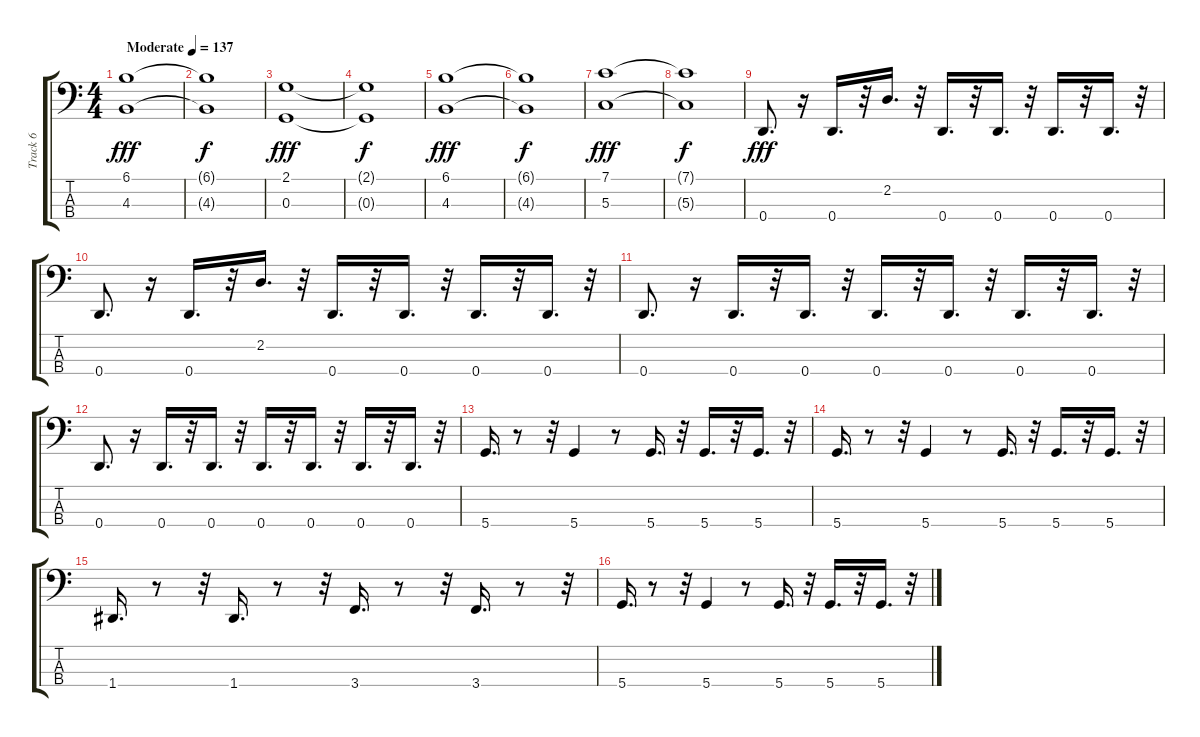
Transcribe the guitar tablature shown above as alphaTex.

\track ("Track 6" "Track 6") {instrument electricbassfinger}
\staff {score tabs}
\tuning (F2 C2 G1 D1) {hide}
\ts (4 4)
\tempo (137 "Moderate")
\clef f4
\ks c
(6.1 4.3).1{dy fff volume 16 instrument pad8sweep} |
(6.1{t} 4.3{t}).1{dy f} |
(2.1 0.3).1{dy fff} |
(2.1{t} 0.3{t}).1{dy f} |
(6.1 4.3).1{dy fff} |
(6.1{t} 4.3{t}).1{dy f} |
(7.1 5.3).1{dy fff} |
(7.1{t} 5.3{t}).1{dy f} |
0.4.8{d dy fff volume 14 instrument electricbassfinger} r.16 0.4.16{d} r.32 2.2.16{d} r.32 0.4.16{d} r.32 0.4.16{d} r.32 0.4.16{d} r.32 0.4.16{d} r.32 |
0.4.8{d} r.16 0.4.16{d} r.32 2.2.16{d} r.32 0.4.16{d} r.32 0.4.16{d} r.32 0.4.16{d} r.32 0.4.16{d} r.32 |
0.4.8{d} r.16 0.4.16{d} r.32 0.4.16{d} r.32 0.4.16{d} r.32 0.4.16{d} r.32 0.4.16{d} r.32 0.4.16{d} r.32 |
0.4.8{d} r.16 0.4.16{d} r.32 0.4.16{d} r.32 0.4.16{d} r.32 0.4.16{d} r.32 0.4.16{d} r.32 0.4.16{d} r.32 |
5.4.16{d} r.8 r.32 5.4.4 r.8 5.4.16{d} r.32 5.4.16{d} r.32 5.4.16{d} r.32 |
5.4.16{d} r.8 r.32 5.4.4 r.8 5.4.16{d} r.32 5.4.16{d} r.32 5.4.16{d} r.32 |
1.4.16{d} r.8 r.32 1.4.16{d} r.8 r.32 3.4.16{d} r.8 r.32 3.4.16{d} r.8 r.32 |
5.4.16{d} r.8 r.32 5.4.4 r.8 5.4.16{d} r.32 5.4.16{d} r.32 5.4.16{d} r.32
